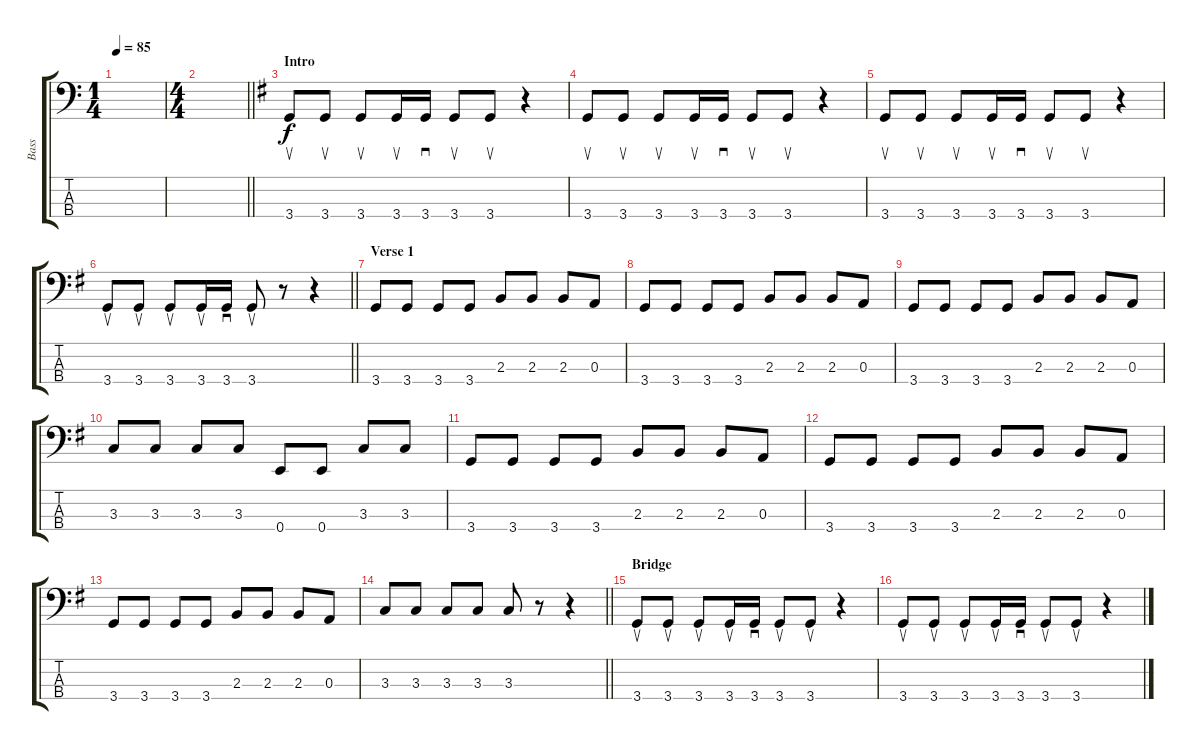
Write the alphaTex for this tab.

\track ("Bass" "Bass") {instrument electricbassfinger}
\staff {score tabs}
\tuning (G2 D2 A1 E1) {hide}
\ts (1 4)
\tempo 85
\clef f4
\ks c
|
\ts (4 4)
\barLineRight lightlight
|
\section ("" "Intro")
\ks g
3.4.8{su} 3.4.8{su} 3.4.8{su} 3.4.16{su} 3.4.16{sd} 3.4.8{su} 3.4.8{su} r.4 |
3.4.8{su} 3.4.8{su} 3.4.8{su} 3.4.16{su} 3.4.16{sd} 3.4.8{su} 3.4.8{su} r.4 |
3.4.8{su} 3.4.8{su} 3.4.8{su} 3.4.16{su} 3.4.16{sd} 3.4.8{su} 3.4.8{su} r.4 |
\barLineRight lightlight
3.4.8{su} 3.4.8{su} 3.4.8{su} 3.4.16{su} 3.4.16{sd} 3.4.8{su} r.8 r.4 |
\section ("" "Verse 1")
3.4.8 3.4.8 3.4.8 3.4.8 2.3.8 2.3.8 2.3.8 0.3.8 |
3.4.8 3.4.8 3.4.8 3.4.8 2.3.8 2.3.8 2.3.8 0.3.8 |
3.4.8 3.4.8 3.4.8 3.4.8 2.3.8 2.3.8 2.3.8 0.3.8 |
3.3.8 3.3.8 3.3.8 3.3.8 0.4.8 0.4.8 3.3.8 3.3.8 |
3.4.8 3.4.8 3.4.8 3.4.8 2.3.8 2.3.8 2.3.8 0.3.8 |
3.4.8 3.4.8 3.4.8 3.4.8 2.3.8 2.3.8 2.3.8 0.3.8 |
3.4.8 3.4.8 3.4.8 3.4.8 2.3.8 2.3.8 2.3.8 0.3.8 |
\barLineRight lightlight
3.3.8 3.3.8 3.3.8 3.3.8 3.3.8 r.8 r.4 |
\section ("" "Bridge")
3.4.8{su} 3.4.8{su} 3.4.8{su} 3.4.16{su} 3.4.16{sd} 3.4.8{su} 3.4.8{su} r.4 |
3.4.8{su} 3.4.8{su} 3.4.8{su} 3.4.16{su} 3.4.16{sd} 3.4.8{su} 3.4.8{su} r.4
